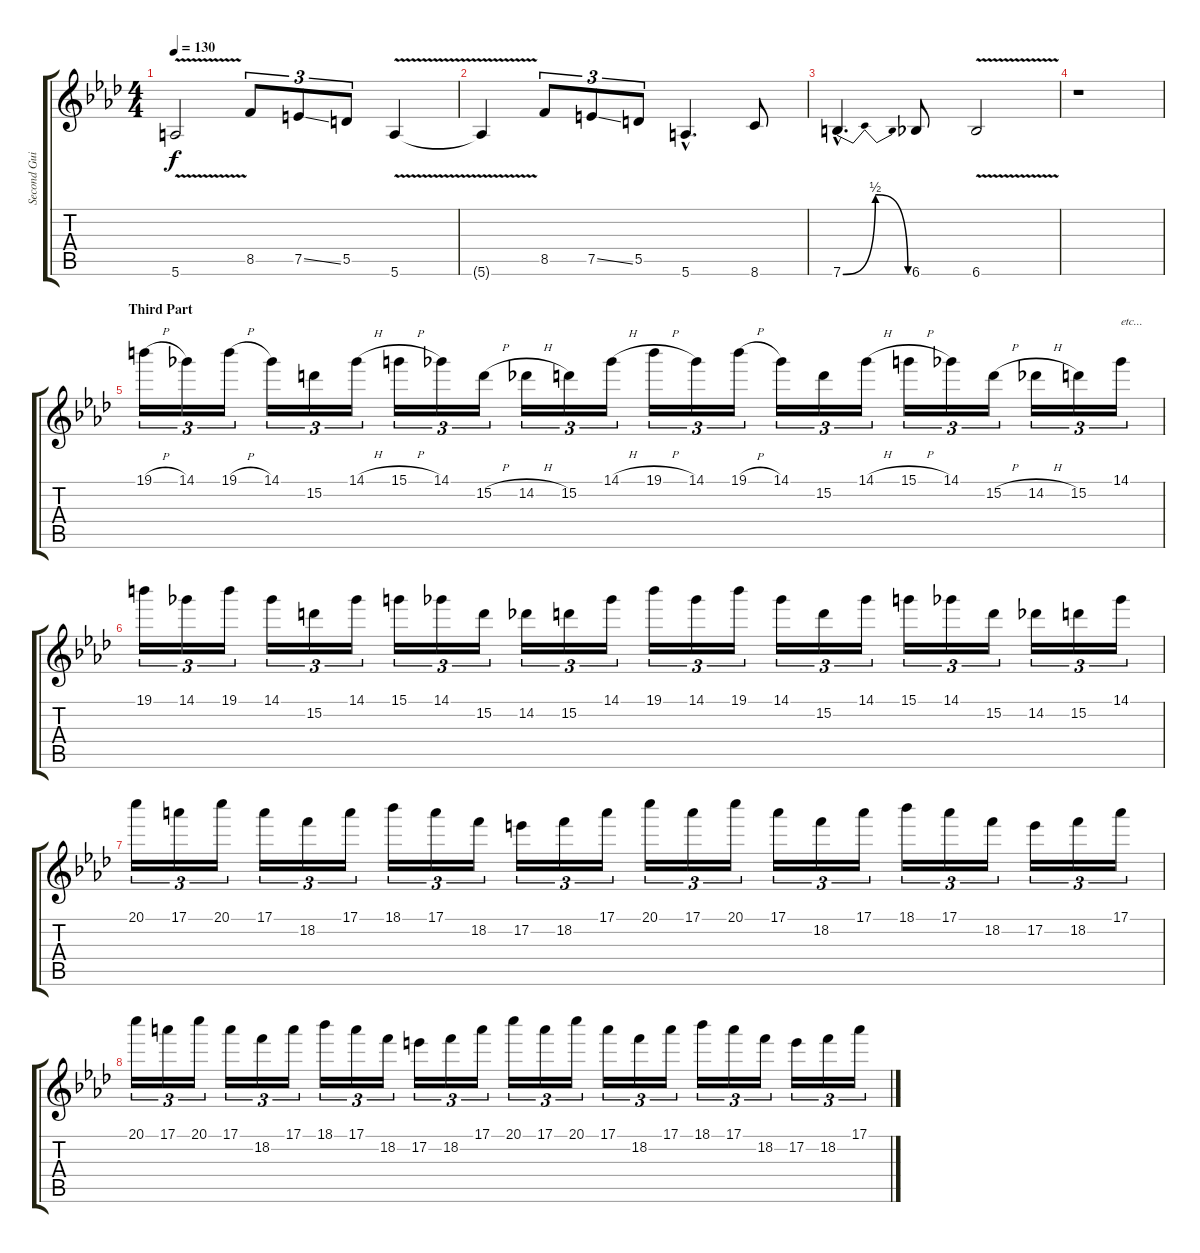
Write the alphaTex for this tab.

\track ("Second Guitar" "Second Gui") {instrument distortionguitar}
\staff {score tabs}
\tuning (E4 B3 G3 D3 A2 E2) {hide}
\ts (4 4)
\tempo 130
\clef g2
\ks ab
5.6{v}.2{dy f} 8.5.8{tu (3 2)} 7.5{ss}.8{tu (3 2)} 5.5.8{tu (3 2)} 5.6{v}.4 |
5.6{t}.4 8.5.8{tu (3 2)} 7.5{ss}.8{tu (3 2)} 5.5.8{tu (3 2)} 5.6{hac}.4{d} 8.6.8 |
7.6{be (bendrelease 0 0 9 2 52 2 60 0) hac}.4{d} 6.6.8 6.6{v}.2 |
r.1 |
\section ("" "Third Part")
19.1{h}.16{tu (3 2)} 14.1.16{tu (3 2)} 19.1{h}.16{tu (3 2)} 14.1.16{tu (3 2)} 15.2.16{tu (3 2)} 14.1{h}.16{tu (3 2)} 15.1{h}.16{tu (3 2)} 14.1.16{tu (3 2)} 15.2{h}.16{tu (3 2)} 14.2{h}.16{tu (3 2)} 15.2.16{tu (3 2)} 14.1{h}.16{tu (3 2)} 19.1{h}.16{tu (3 2)} 14.1.16{tu (3 2)} 19.1{h}.16{tu (3 2)} 14.1.16{tu (3 2)} 15.2.16{tu (3 2)} 14.1{h}.16{tu (3 2)} 15.1{h}.16{tu (3 2)} 14.1.16{tu (3 2)} 15.2{h}.16{tu (3 2)} 14.2{h}.16{tu (3 2)} 15.2.16{tu (3 2)} 14.1.16{tu (3 2) txt "etc..."} |
19.1.16{tu (3 2)} 14.1.16{tu (3 2)} 19.1.16{tu (3 2)} 14.1.16{tu (3 2)} 15.2.16{tu (3 2)} 14.1.16{tu (3 2)} 15.1.16{tu (3 2)} 14.1.16{tu (3 2)} 15.2.16{tu (3 2)} 14.2.16{tu (3 2)} 15.2.16{tu (3 2)} 14.1.16{tu (3 2)} 19.1.16{tu (3 2)} 14.1.16{tu (3 2)} 19.1.16{tu (3 2)} 14.1.16{tu (3 2)} 15.2.16{tu (3 2)} 14.1.16{tu (3 2)} 15.1.16{tu (3 2)} 14.1.16{tu (3 2)} 15.2.16{tu (3 2)} 14.2.16{tu (3 2)} 15.2.16{tu (3 2)} 14.1.16{tu (3 2)} |
20.1.16{tu (3 2)} 17.1.16{tu (3 2)} 20.1.16{tu (3 2)} 17.1.16{tu (3 2)} 18.2.16{tu (3 2)} 17.1.16{tu (3 2)} 18.1.16{tu (3 2)} 17.1.16{tu (3 2)} 18.2.16{tu (3 2)} 17.2.16{tu (3 2)} 18.2.16{tu (3 2)} 17.1.16{tu (3 2)} 20.1.16{tu (3 2)} 17.1.16{tu (3 2)} 20.1.16{tu (3 2)} 17.1.16{tu (3 2)} 18.2.16{tu (3 2)} 17.1.16{tu (3 2)} 18.1.16{tu (3 2)} 17.1.16{tu (3 2)} 18.2.16{tu (3 2)} 17.2.16{tu (3 2)} 18.2.16{tu (3 2)} 17.1.16{tu (3 2)} |
20.1.16{tu (3 2)} 17.1.16{tu (3 2)} 20.1.16{tu (3 2)} 17.1.16{tu (3 2)} 18.2.16{tu (3 2)} 17.1.16{tu (3 2)} 18.1.16{tu (3 2)} 17.1.16{tu (3 2)} 18.2.16{tu (3 2)} 17.2.16{tu (3 2)} 18.2.16{tu (3 2)} 17.1.16{tu (3 2)} 20.1.16{tu (3 2)} 17.1.16{tu (3 2)} 20.1.16{tu (3 2)} 17.1.16{tu (3 2)} 18.2.16{tu (3 2)} 17.1.16{tu (3 2)} 18.1.16{tu (3 2)} 17.1.16{tu (3 2)} 18.2.16{tu (3 2)} 17.2.16{tu (3 2)} 18.2.16{tu (3 2)} 17.1.16{tu (3 2)}
